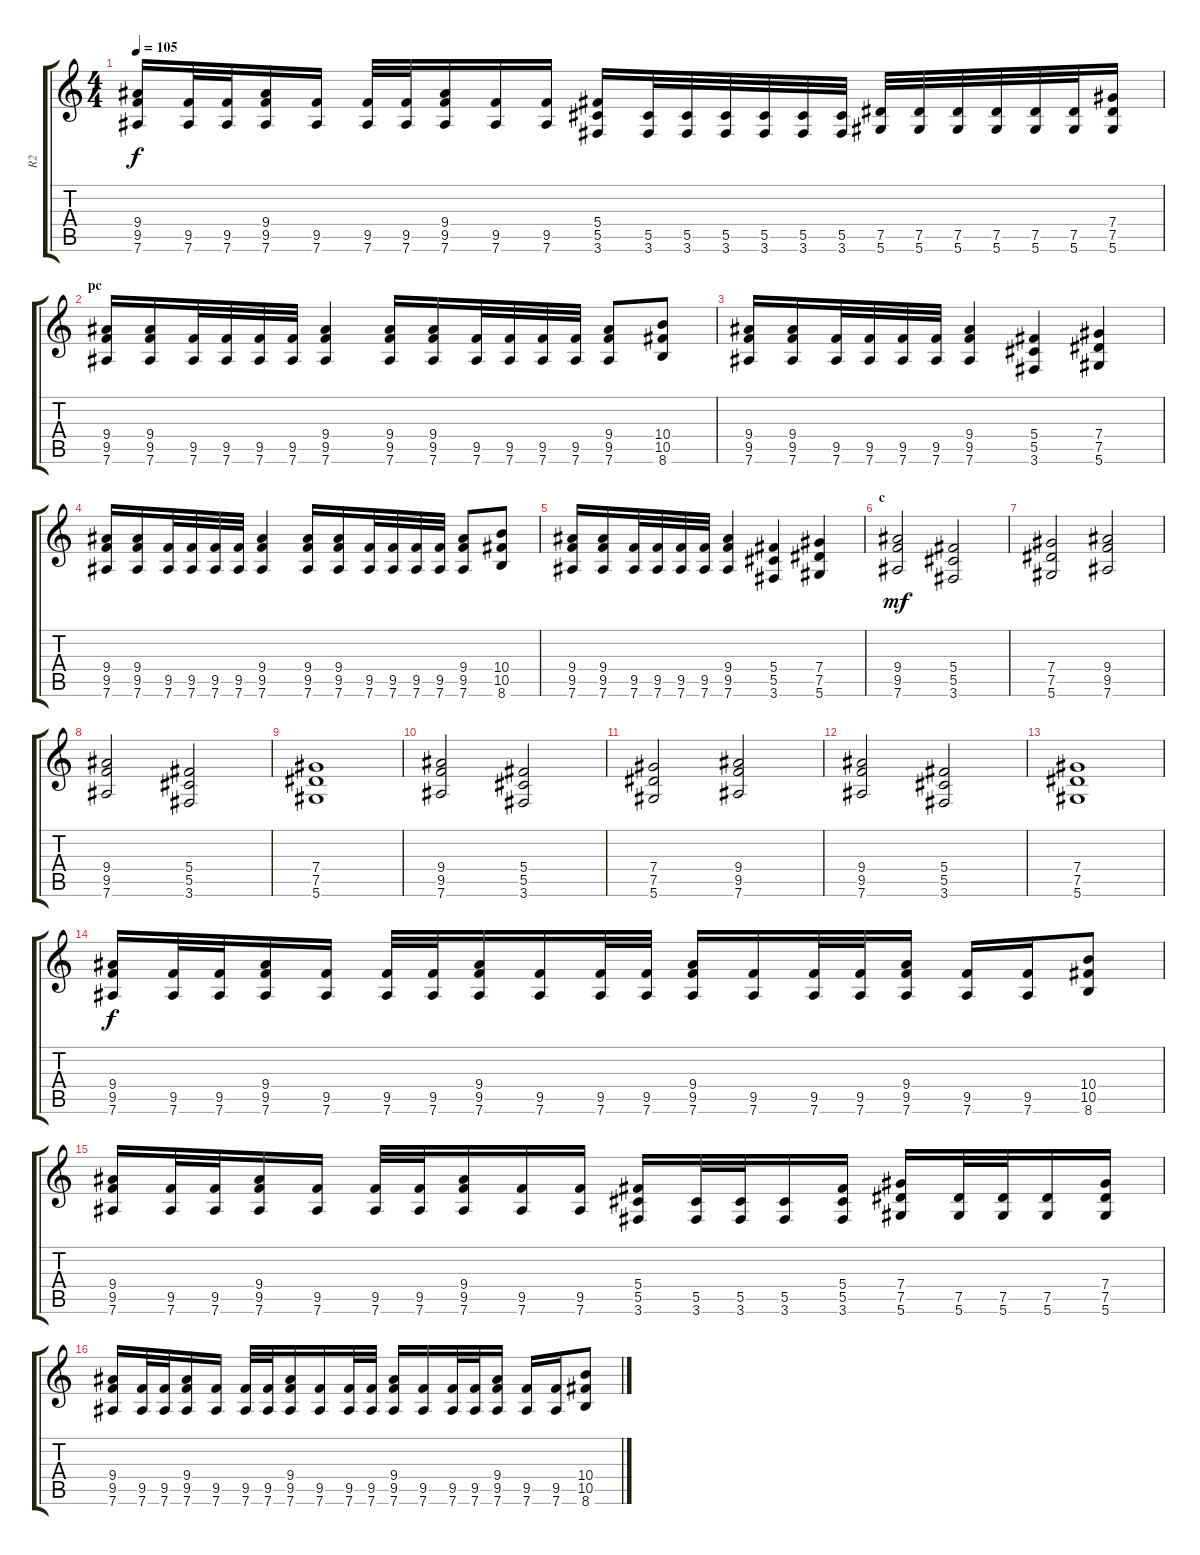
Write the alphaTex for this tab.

\track ("R2" "R2") {instrument overdrivenguitar}
\staff {score tabs}
\tuning (Eb4 Bb3 Gb3 Db3 Ab2 Eb2) {hide}
\ts (4 4)
\tempo 105
\clef g2
\ks c
(9.4 9.5 7.6).16{dy f} (9.5 7.6).32 (9.5 7.6).32 (9.4 9.5 7.6).16 (9.5 7.6).16 (9.5 7.6).32 (9.5 7.6).32 (9.4 9.5 7.6).16 (9.5 7.6).16 (9.5 7.6).16 (5.4 5.5 3.6).16 (5.5 3.6).32 (5.5 3.6).32 (5.5 3.6).32 (5.5 3.6).32 (5.5 3.6).32 (5.5 3.6).32 (7.5 5.6).32 (7.5 5.6).32 (7.5 5.6).32 (7.5 5.6).32 (7.5 5.6).32 (7.5 5.6).32 (7.4 7.5 5.6).16 |
\section ("" "pc")
(9.4 9.5 7.6).16 (9.4 9.5 7.6).16 (9.5 7.6).32 (9.5 7.6).32 (9.5 7.6).32 (9.5 7.6).32 (9.4 9.5 7.6).4 (9.4 9.5 7.6).16 (9.4 9.5 7.6).16 (9.5 7.6).32 (9.5 7.6).32 (9.5 7.6).32 (9.5 7.6).32 (9.4 9.5 7.6).8 (10.4 10.5 8.6).8 |
(9.4 9.5 7.6).16 (9.4 9.5 7.6).16 (9.5 7.6).32 (9.5 7.6).32 (9.5 7.6).32 (9.5 7.6).32 (9.4 9.5 7.6).4 (5.4 5.5 3.6).4 (7.4 7.5 5.6).4 |
(9.4 9.5 7.6).16 (9.4 9.5 7.6).16 (9.5 7.6).32 (9.5 7.6).32 (9.5 7.6).32 (9.5 7.6).32 (9.4 9.5 7.6).4 (9.4 9.5 7.6).16 (9.4 9.5 7.6).16 (9.5 7.6).32 (9.5 7.6).32 (9.5 7.6).32 (9.5 7.6).32 (9.4 9.5 7.6).8 (10.4 10.5 8.6).8 |
(9.4 9.5 7.6).16 (9.4 9.5 7.6).16 (9.5 7.6).32 (9.5 7.6).32 (9.5 7.6).32 (9.5 7.6).32 (9.4 9.5 7.6).4 (5.4 5.5 3.6).4 (7.4 7.5 5.6).4 |
\section ("" "c")
(9.4 9.5 7.6).2{dy mf} (5.4 5.5 3.6).2 |
(7.4 7.5 5.6).2 (9.4 9.5 7.6).2 |
(9.4 9.5 7.6).2 (5.4 5.5 3.6).2 |
(7.4 7.5 5.6).1 |
(9.4 9.5 7.6).2 (5.4 5.5 3.6).2 |
(7.4 7.5 5.6).2 (9.4 9.5 7.6).2 |
(9.4 9.5 7.6).2 (5.4 5.5 3.6).2 |
(7.4 7.5 5.6).1 |
\section ("" "")
(9.4 9.5 7.6).16{dy f} (9.5 7.6).32 (9.5 7.6).32 (9.4 9.5 7.6).16 (9.5 7.6).16 (9.5 7.6).32 (9.5 7.6).32 (9.4 9.5 7.6).16 (9.5 7.6).16 (9.5 7.6).32 (9.5 7.6).32 (9.4 9.5 7.6).16 (9.5 7.6).16 (9.5 7.6).32 (9.5 7.6).32 (9.4 9.5 7.6).16 (9.5 7.6).16 (9.5 7.6).16 (10.4 10.5 8.6).8 |
(9.4 9.5 7.6).16 (9.5 7.6).32 (9.5 7.6).32 (9.4 9.5 7.6).16 (9.5 7.6).16 (9.5 7.6).32 (9.5 7.6).32 (9.4 9.5 7.6).16 (9.5 7.6).16 (9.5 7.6).16 (5.4 5.5 3.6).16 (5.5 3.6).32 (5.5 3.6).32 (5.5 3.6).16 (5.4 5.5 3.6).16 (7.4 7.5 5.6).16 (7.5 5.6).32 (7.5 5.6).32 (7.5 5.6).16 (7.4 7.5 5.6).16 |
(9.4 9.5 7.6).16 (9.5 7.6).32 (9.5 7.6).32 (9.4 9.5 7.6).16 (9.5 7.6).16 (9.5 7.6).32 (9.5 7.6).32 (9.4 9.5 7.6).16 (9.5 7.6).16 (9.5 7.6).32 (9.5 7.6).32 (9.4 9.5 7.6).16 (9.5 7.6).16 (9.5 7.6).32 (9.5 7.6).32 (9.4 9.5 7.6).16 (9.5 7.6).16 (9.5 7.6).16 (10.4 10.5 8.6).8
